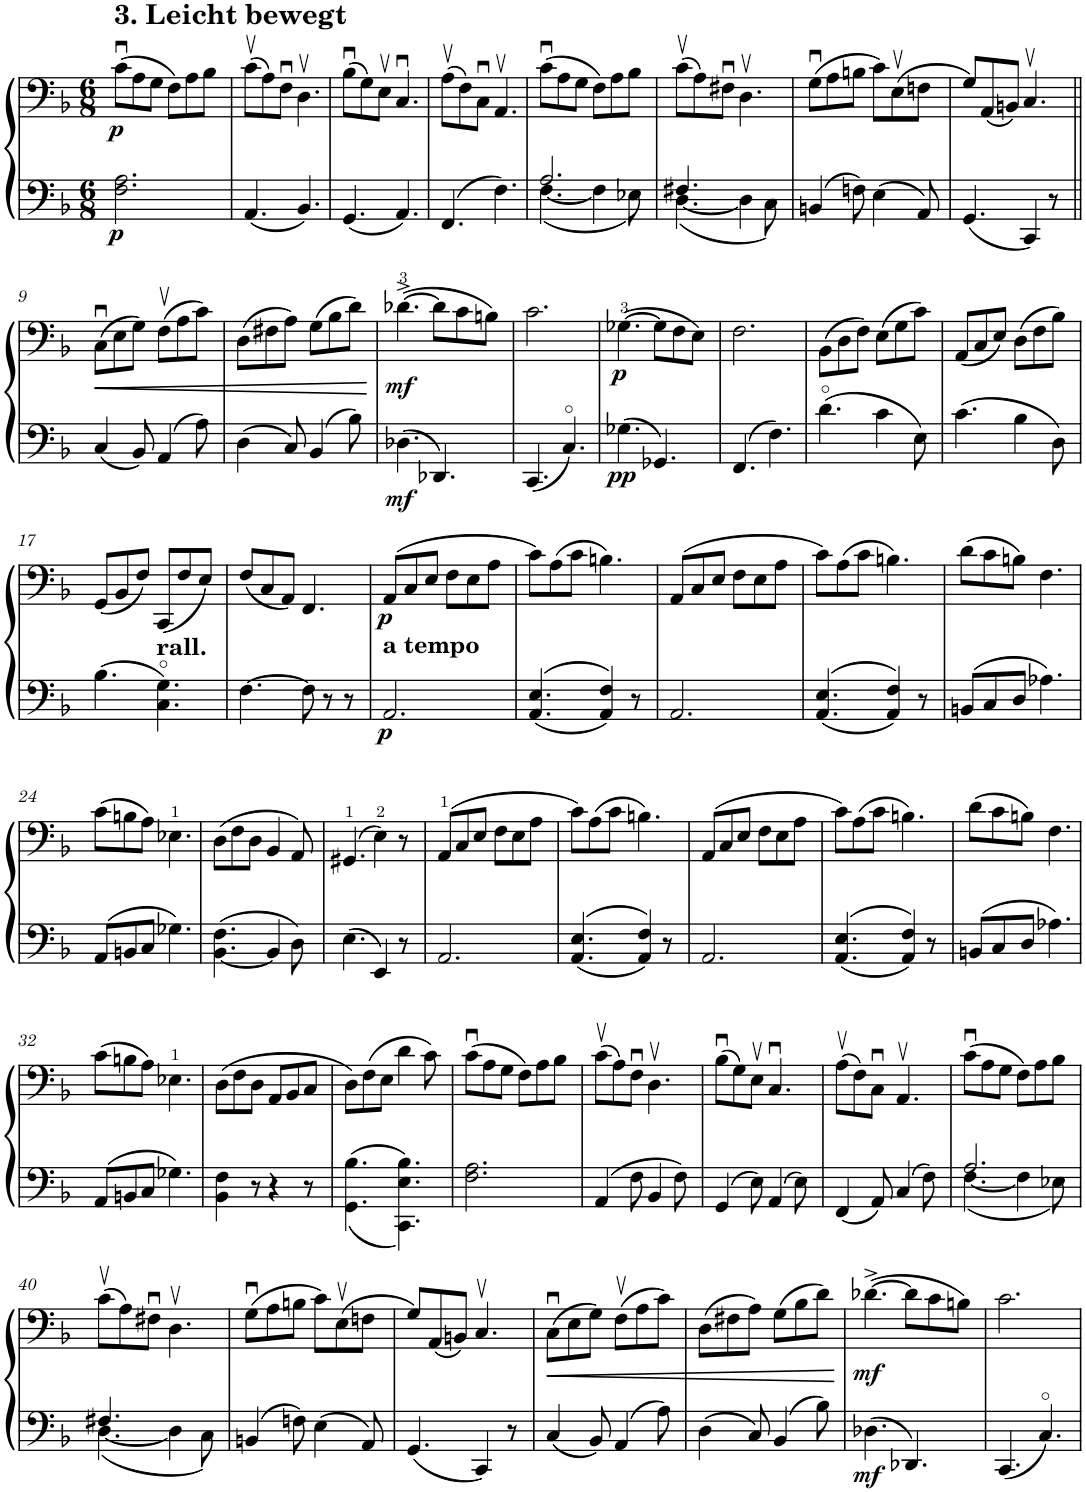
**kern	**dynam	**kern	**dynam
*part2	*part2	*part1	*part1
*staff2	*staff2	*staff1	*staff1
*I"Violoncello	*	*I"Violoncello	*
*I'Vc	*	*I'Vc	*
*clefF4	*	*clefF4	*
*k[b-]	*	*k[b-]	*
*M6/8	*	*M6/8	*
=1	=1	=1	=1
!	!	!LO:TX:a:B:t=3. Leicht bewegt	!
!	!LO:DY:b	!	!LO:DY:b
2.F\ 2.A\	p	(8cu\L	p
.	.	8A\	.
.	.	8G\J	.
.	.	8F\L)	.
.	.	8A\	.
.	.	8B-\J	.
=2	=2	=2	=2
(4.AA/	.	(8cv\L	.
.	.	8A\)	.
.	.	8Fu\J	.
4.BB-/)	.	4.Dv\	.
=3	=3	=3	=3
(4.GG/	.	(8B-u\L	.
.	.	8G\)	.
.	.	8Ev\J	.
4.AA/)	.	4.Cu/	.
=4	=4	=4	=4
(4.FF/	.	(8Av\L	.
.	.	8F\)	.
.	.	8Cu\J	.
4.F\)	.	4.AAv/	.
=5	=5	=5	=5
*^	*	*	*
2.A/	([<4.F\	.	(8cu\L	.
.	.	.	8A\	.
.	.	.	8G\J	.
.	4F\]	.	8F\L)	.
.	.	.	8A\	.
.	8E-X\)	.	8B-\J	.
=6	=6	=6	=6	=6
4.F#X/	([<4.D\	.	(8cv\L	.
.	.	.	8A\)	.
.	.	.	8F#Xu\J	.
4D\]	4.ryy	.	4.Dv\	.
(8C\	.	.	.	.
*v	*v	*	*	*
=7	=7	=7	=7
4BBn/	.	(8Gu\L	.
.	.	8A\	.
8Fn\)	.	8Bn\J	.
(4E\	.	8c\L)	.
.	.	(8Ev\	.
8AA/)	.	8Fn\J	.
=8	=8	=8	=8
(4.GG/	.	8G/L)	.
.	.	(8AA/	.
.	.	8BBn/J)	.
4CC/)	.	4.Cv/	.
8r	.	.	.
!!LO:LB:g=z
=9||	=9||	=9||	=9||
!	!	!	!LO:HP:b
(4C/	.	(8Cu\L	<
.	.	8E\	.
8BB-/)	.	8G\J)	.
(4AA/	.	(8Fv\L	.
.	.	8A\	.
8A\)	.	8c\J)	.
=10	=10	=10	=10
(4D\	.	(8D\L	.
.	.	8F#X\	.
8C/)	.	8A\J)	.
(4BB-/	.	(8G\L	.
.	.	8B-\	.
8B-\)	.	8d\J)	.
.	.	.	[
=11	=11	=11	=11
!	!LO:DY:b	!	!LO:DY:b
(4.D-X\	mf	([4.d-X^\	mf
4.DD-X/)	.	8d-\L]	.
.	.	8c\	.
.	.	8Bn\J)	.
=12	=12	=12	=12
(4.CC/	.	2.c\	.
4.C/)	.	.	.
=13	=13	=13	=13
!	!LO:DY:b	!	!LO:DY:b
(4.G-X\	pp	([4.G-X\	p
4.GG-X/)	.	8G-\L]	.
.	.	8F\	.
.	.	8E\J)	.
=14	=14	=14	=14
(4.FF/	.	2.F\	.
4.F\)	.	.	.
=15	=15	=15	=15
(4.d\	.	(8BB-\L	.
.	.	8D\	.
.	.	8F\J)	.
4c\	.	(8E\L	.
.	.	8G\	.
8E\)	.	8c\J)	.
=16	=16	=16	=16
(4.c\	.	(8AA/L	.
.	.	8C/	.
.	.	8E/J)	.
4B-\	.	(8D\L	.
.	.	8F\	.
8D\)	.	8B-\J)	.
!!LO:LB:g=z
=17	=17	=17	=17
(4.B-\	.	(8GG/L	.
.	.	8BB-/	.
.	.	8F/J)	.
!	!	!LO:TX:b:t=rall.	!
4.C\ 4.G\)	.	(8CC/L	.
.	.	8F/	.
.	.	8E/J)	.
=18	=18	=18	=18
[4.F\	.	(8F/L	.
.	.	8C/	.
.	.	8AA/J)	.
8F\]	.	4.FF/	.
8r	.	.	.
8r	.	.	.
=19	=19	=19	=19
!	!	!LO:TX:b:B:t=a tempo	!
!	!LO:DY:b	!	!LO:DY:b
2.AA/	p	(8AA/L	p
.	.	8C/	.
.	.	8E/J	.
.	.	8F\L	.
.	.	8E\	.
.	.	8A\J	.
=20	=20	=20	=20
(>(4.AA/ 4.E/	.	8c\L)	.
.	.	(8A\	.
.	.	8c\J	.
4AA/ 4F/))	.	4.Bn\)	.
8r	.	.	.
=21	=21	=21	=21
2.AA/	.	(8AA/L	.
.	.	8C/	.
.	.	8E/J	.
.	.	8F\L	.
.	.	8E\	.
.	.	8A\J	.
=22	=22	=22	=22
(>(4.AA/ 4.E/	.	8c\L)	.
.	.	(8A\	.
.	.	8c\J	.
4AA/ 4F/))	.	4.Bn\)	.
8r	.	.	.
=23	=23	=23	=23
(8BBn/L	.	(8d\L	.
8C/	.	8c\	.
8D/J	.	8Bn\J)	.
4.A-X\)	.	4.F\	.
!!LO:LB:g=z
=24	=24	=24	=24
(8AA/L	.	(8c\L	.
8BBn/	.	8Bn\	.
8C/J	.	8A\J)	.
4.G-X\)	.	4.E-X\	.
=25	=25	=25	=25
(>[4.BB-\ 4.F\	.	(8D\L	.
.	.	8F\	.
.	.	8D\J	.
4BB-/]	.	4BB-/	.
8D\)	.	8AA/)	.
=26	=26	=26	=26
(4.E\	.	(4.GG#X/	.
4EE/)	.	4E\)	.
8r	.	8r	.
=27	=27	=27	=27
2.AA/	.	(8AA/L	.
.	.	8C/	.
.	.	8E/J	.
.	.	8F\L	.
.	.	8E\	.
.	.	8A\J	.
=28	=28	=28	=28
(>(4.AA/ 4.E/	.	8c\L)	.
.	.	(8A\	.
.	.	8c\J	.
4AA/ 4F/))	.	4.Bn\)	.
8r	.	.	.
=29	=29	=29	=29
2.AA/	.	(8AA/L	.
.	.	8C/	.
.	.	8E/J	.
.	.	8F\L	.
.	.	8E\	.
.	.	8A\J	.
=30	=30	=30	=30
(>(4.AA/ 4.E/	.	8c\L)	.
.	.	(8A\	.
.	.	8c\J	.
4AA/ 4F/))	.	4.Bn\)	.
8r	.	.	.
=31	=31	=31	=31
(8BBn/L	.	(8d\L	.
8C/	.	8c\	.
8D/J	.	8Bn\J)	.
4.A-X\)	.	4.F\	.
!!LO:LB:g=z
=32	=32	=32	=32
(8AA/L	.	(8c\L	.
8BBn/	.	8Bn\	.
8C/J	.	8A\J)	.
4.G-X\)	.	4.E-X\	.
=33	=33	=33	=33
4BB-\ 4F\	.	(8D\L	.
.	.	8F\	.
8r	.	8D\J	.
4r	.	8AA/L	.
.	.	8BB-/	.
8r	.	8C/J	.
=34	=34	=34	=34
(<(4.GG\ 4.B-\	.	8D\L)	.
.	.	(8F\	.
.	.	8E\J	.
4.CC\ 4.E\ 4.B-\))	.	4d\	.
.	.	8c\)	.
=35	=35	=35	=35
2.F\ 2.A\	.	(8cu\L	.
.	.	8A\	.
.	.	8G\J	.
.	.	8F\L)	.
.	.	8A\	.
.	.	8B-\J	.
=36	=36	=36	=36
(4AA/	.	(8cv\L	.
.	.	8A\)	.
8F\	.	8Fu\J	.
4BB-/	.	4.Dv\	.
8F\)	.	.	.
=37	=37	=37	=37
(4GG/	.	(8B-u\L	.
.	.	8G\)	.
8E\)	.	8Ev\J	.
(4AA/	.	4.Cu/	.
8E\)	.	.	.
=38	=38	=38	=38
(4FF/	.	(8Av\L	.
.	.	8F\)	.
8AA/)	.	8Cu\J	.
(4C/	.	4.AAv/	.
8F\)	.	.	.
=39	=39	=39	=39
*^	*	*	*
2.A/	([<4.F\	.	(8cu\L	.
.	.	.	8A\	.
.	.	.	8G\J	.
.	4F\]	.	8F\L)	.
.	.	.	8A\	.
.	8E-X\)	.	8B-\J	.
!!LO:LB:g=z
=40	=40	=40	=40	=40
4.F#X/	([<4.D\	.	(8cv\L	.
.	.	.	8A\)	.
.	.	.	8F#Xu\J	.
4D\]	4.ryy	.	4.Dv\	.
(8C\	.	.	.	.
*v	*v	*	*	*
=41	=41	=41	=41
4BBn/	.	(8Gu\L	.
.	.	8A\	.
8Fn\)	.	8Bn\J	.
(4E\	.	8c\L)	.
.	.	(8Ev\	.
8AA/)	.	8Fn\J	.
=42	=42	=42	=42
(4.GG/	.	8G/L)	.
.	.	(8AA/	.
.	.	8BBn/J)	.
4CC/)	.	4.Cv/	.
8r	.	.	.
=43	=43	=43	=43
!	!	!	!LO:HP:b
(4C/	.	(8Cu\L	<
.	.	8E\	.
8BB-/)	.	8G\J)	.
(4AA/	.	(8Fv\L	.
.	.	8A\	.
8A\)	.	8c\J)	.
=44	=44	=44	=44
(4D\	.	(8D\L	.
.	.	8F#X\	.
8C/)	.	8A\J)	.
(4BB-/	.	(8G\L	.
.	.	8B-\	.
8B-\)	.	8d\J)	.
.	.	.	[
=45	=45	=45	=45
!	!LO:DY:b	!	!LO:DY:b
(4.D-X\	mf	([4.d-X^\	mf
4.DD-X/)	.	8d-\L]	.
.	.	8c\	.
.	.	8Bn\J)	.
=46	=46	=46	=46
(4.CC/	.	2.c\	.
4.C/)	.	.	.
=	=	=	=
*-	*-	*-	*-
